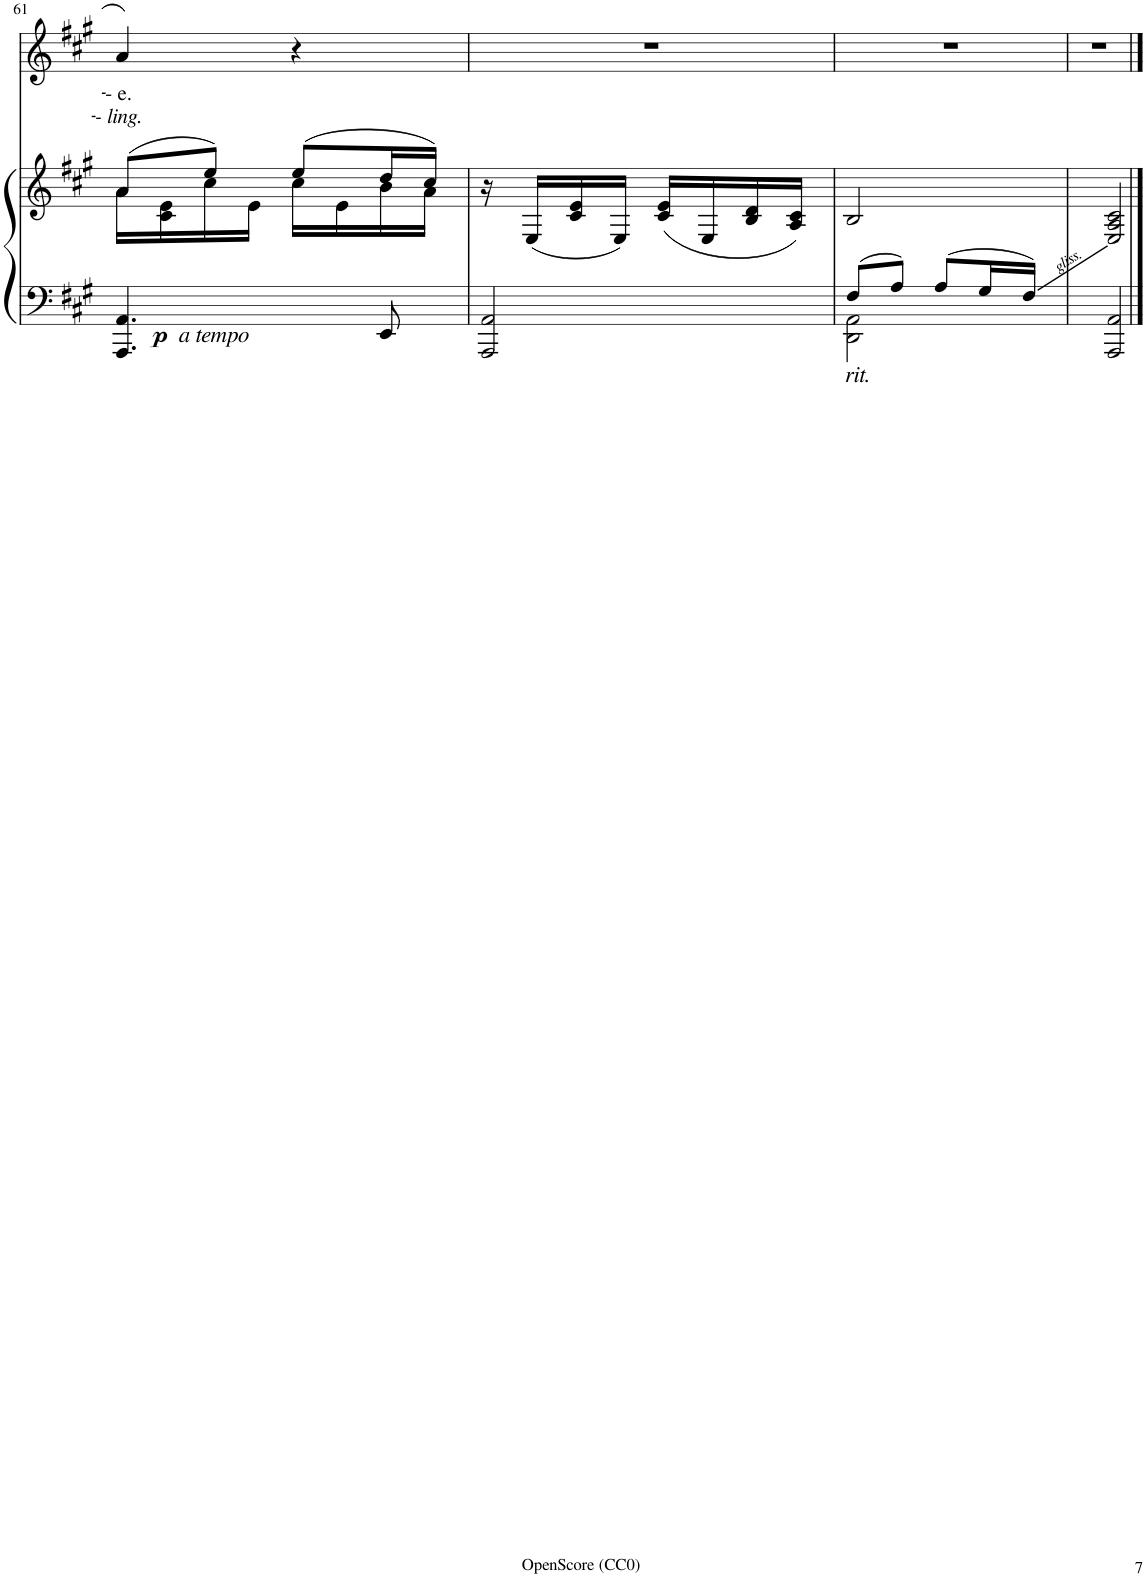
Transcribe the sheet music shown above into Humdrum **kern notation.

**kern	**kern	**dynam	**kern	**text	**text
*part2	*part2	*part2	*part1	*part1	*part1
*staff3	*staff2	*staff2/3	*staff1	*staff1	*staff1
*I"Piano	*	*	*I"Voice	*	*
*I'Pno	*	*	*	*	*
!!LO:PB:g=z
*clefF4	*clefG2	*	*clefG2	*	*
*k[f#c#g#]	*k[f#c#g#]	*	*k[f#c#g#]	*	*
*M2/4	*M2/4	*	*M2/4	*	*
=61	=61	=61	=61	=61	=61
*	*^	*	*	*	*
!	!	!	!LO:DY:b=2	!	!LO:LY:b	!LO:LY:b
!	!	!	!LO:DY:n=1:b=2	!	!	!
4.AAA/ 4.AA/	(8a/L	16a\LL	p other-dynamics	4a/	-- e.	-- ling.
.	.	16c#\ 16e\	.	.	.	.
.	8ee/J)	16cc#\	.	.	.	.
.	.	16e\JJ	.	.	.	.
.	(8ee/L	16cc#\LL	.	4r	.	.
.	.	16e\	.	.	.	.
8EE/	16dd/L	16b\	.	.	.	.
.	16cc#/JJ)	16a\JJ	.	.	.	.
*	*v	*v	*	*	*	*
=62	=62	=62	=62	=62	=62
2AAA/ 2AA/	16r	.	2r	.	.
.	(16E/LL	.	.	.	.
.	16c#/ 16e/	.	.	.	.
.	16E/JJ)	.	.	.	.
.	(16c#/ 16e/LL	.	.	.	.
.	16E/	.	.	.	.
.	16B/ 16d/	.	.	.	.
.	16A/ 16c#/JJ)	.	.	.	.
=63	=63	=63	=63	=63	=63
*^	*	*	*	*	*
!LO:TX:b:i:t=rit.	!	!	!	!	!	!
8F#/L	2DD\ 2AA\	2B/	.	2r	.	.
8A/J	.	.	.	.	.	.
8A/L	.	.	.	.	.	.
16G#/L	.	.	.	.	.	.
16F#/JJ	.	.	.	.	.	.
*v	*v	*	*	*	*	*
=64	=64	=64	=64	=64	=64
2AAA/ 2AA/	2E/ 2A/ 2c#/	.	2r	.	.
==	==	==	==	==	==
*-	*-	*-	*-	*-	*-
